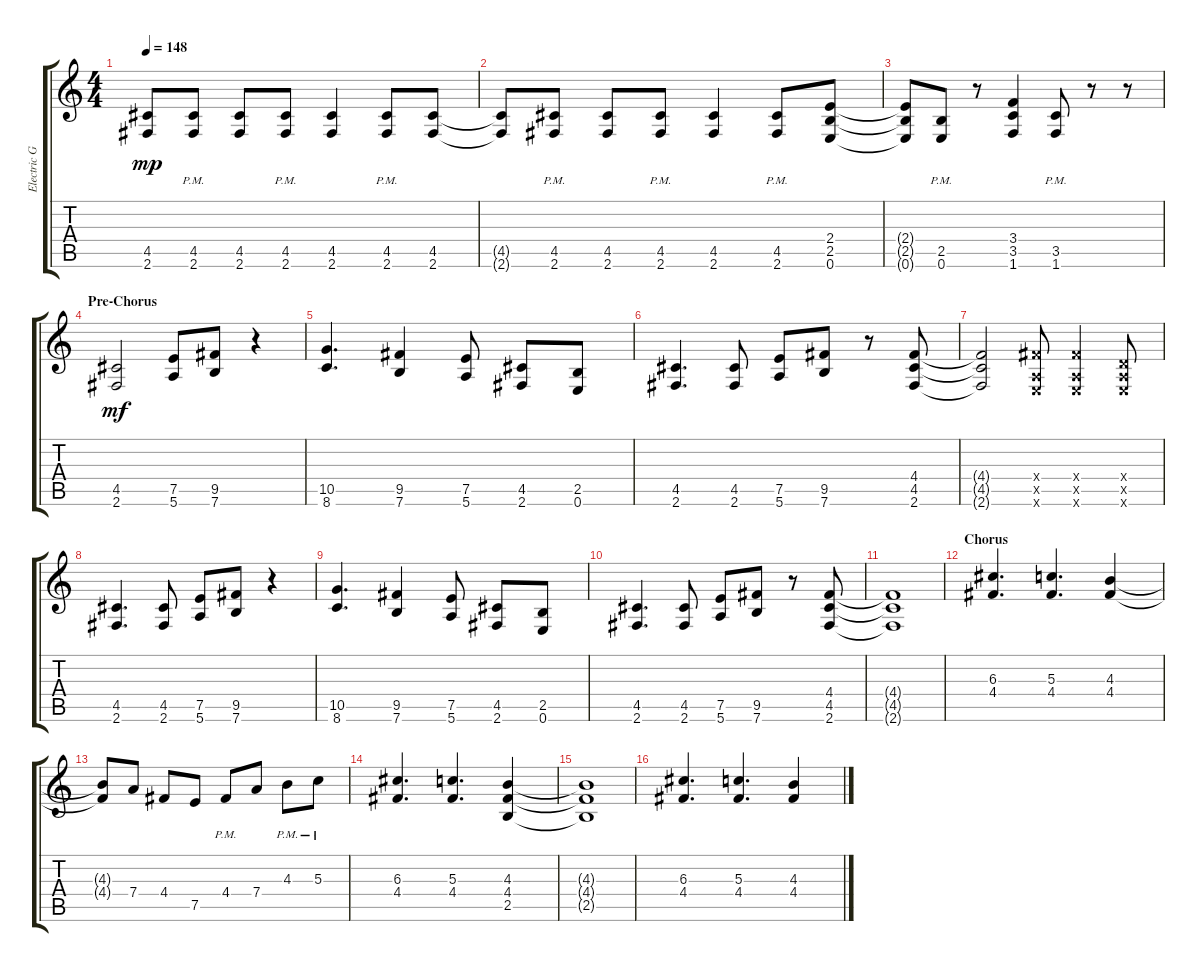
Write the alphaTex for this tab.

\track ("Electric Guitar Rhythm (Drive)" "Electric G") {instrument distortionguitar}
\staff {score tabs}
\tuning (E4 B3 G3 D3 A2 E2) {hide}
\ts (4 4)
\tempo 148
\clef g2
\ks c
(4.5{t} 2.6{t}).8{dy mp} (4.5{pm} 2.6{pm}).8 (4.5 2.6).8 (4.5{pm} 2.6{pm}).8 (4.5 2.6).4 (4.5{pm} 2.6{pm}).8 (4.5 2.6).8 |
(4.5{t} 2.6{t}).8 (4.5{pm} 2.6{pm}).8 (4.5 2.6).8 (4.5{pm} 2.6{pm}).8 (4.5 2.6).4 (4.5{pm} 2.6{pm}).8 (2.4 2.5 0.6).8 |
(2.4{t} 2.5{t} 0.6{t}).8 (2.5{pm} 0.6{pm}).8 r.8 (3.4 3.5 1.6).4 (3.5{pm} 1.6{pm}).8 r.8 r.8 |
\section ("" "Pre-Chorus")
(4.5 2.6).2{dy mf} (7.5 5.6).8 (9.5 7.6).8 r.4 |
(10.5 8.6).4{d} (9.5 7.6).4 (7.5 5.6).8 (4.5 2.6).8 (2.5 0.6).8 |
(4.5 2.6).4{d} (4.5 2.6).8 (7.5 5.6).8 (9.5 7.6).8 r.8 (4.4 4.5 2.6).8 |
(4.4{t} 4.5{t} 2.6{t}).2 (4.4{x} 0.5{x} 0.6{x}).8 (4.4{x} 0.5{x} 0.6{x}).4 (0.4{x} 0.5{x} 0.6{x}).8 |
(4.5 2.6).4{d} (4.5 2.6).8 (7.5 5.6).8 (9.5 7.6).8 r.4 |
(10.5 8.6).4{d} (9.5 7.6).4 (7.5 5.6).8 (4.5 2.6).8 (2.5 0.6).8 |
(4.5 2.6).4{d} (4.5 2.6).8 (7.5 5.6).8 (9.5 7.6).8 r.8 (4.4 4.5 2.6).8 |
(4.4{t} 4.5{t} 2.6{t}).1 |
\section ("" "Chorus")
(6.3 4.4).4{d} (5.3 4.4).4{d} (4.3 4.4).4 |
(4.3{t} 4.4{t}).8 7.4.8 4.4.8 7.5.8 4.4{pm}.8 7.4.8 4.3{pm}.8 5.3{pm}.8 |
(6.3 4.4).4{d} (5.3 4.4).4{d} (4.3 4.4 2.5).4 |
(4.3{t} 4.4{t} 2.5{t}).1 |
(6.3 4.4).4{d} (5.3 4.4).4{d} (4.3 4.4).4
